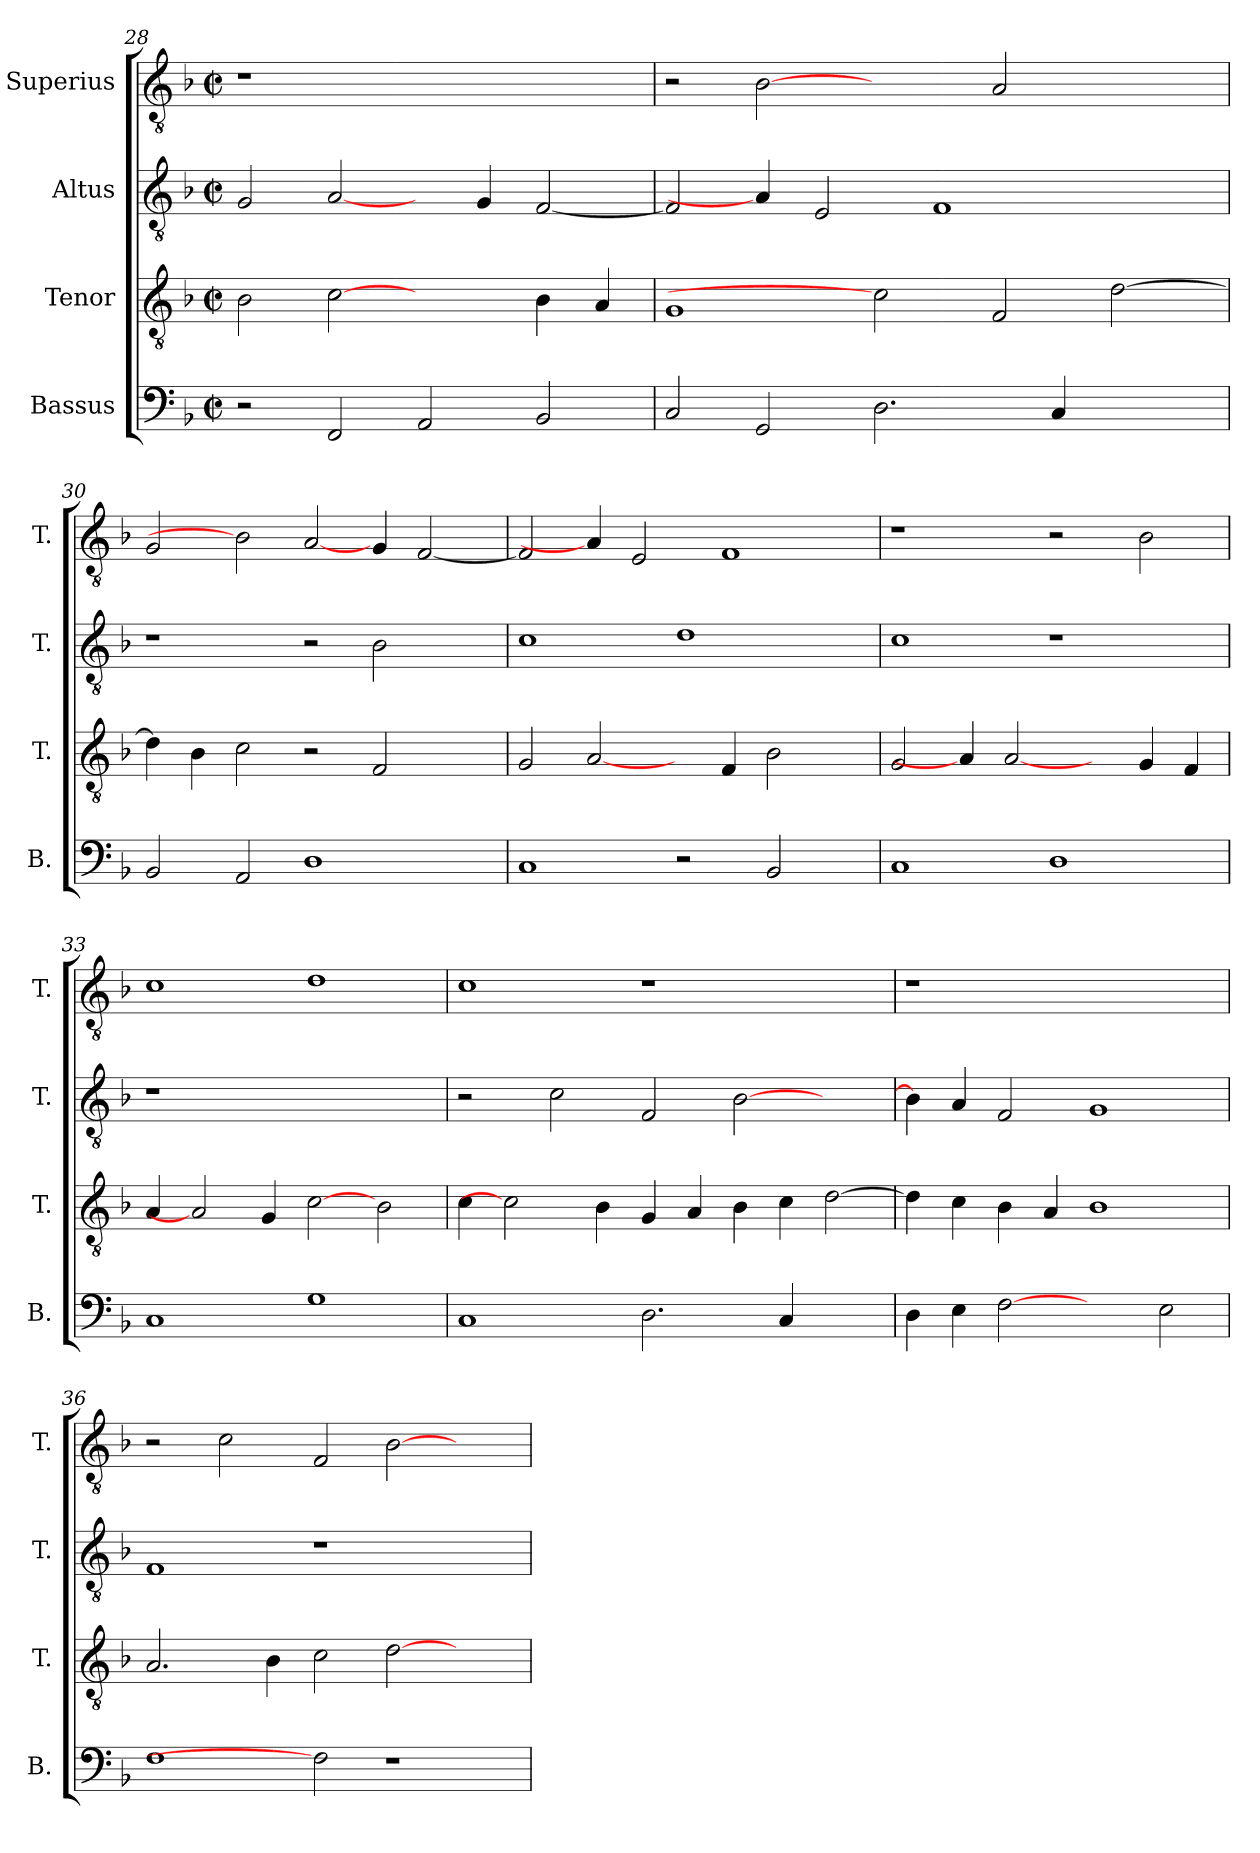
**kern	**kern	**kern	**kern
*part4	*part3	*part2	*part1
*staff4	*staff3	*staff2	*staff1
*I"Bassus	*I"Tenor	*I"Altus	*I"Superius
*I'B.	*I'T.	*I'T.	*I'T.
!!LO:PB:g=z
*clefF4	*clefGv2	*clefGv2	*clefGv2
*	*ITrd7c12	*ITrd7c12	*ITrd7c12
*k[b-]	*k[b-]	*k[b-]	*k[b-]
*F:	*F:	*F:	*F:
*M2/2	*M2/2	*M2/2	*M2/2
*met(c|)	*met(c|)	*met(c|)	*met(c|)
=28	=28	=28	=28
!	!	!	!LO:N:vis=1
2r	2BB-i\	2GGi/	1r
2FFi/	[2Ci	[2AAi/	.
2AAi/	2ryy	4ryy	1ryy
.	.	4GGi/	.
2BB-i/	4BB-i\	[<2FFi/	.
.	4AAi/	.	.
=29	=29	=29	=29
2Ci/	1GGi	2FFi/]	2r
2GGi/	.	4AAi/]	[2BB-i
.	.	2EEi/	.
2.Di\	2Ci]	.	2ryy
.	.	1FFi	.
.	2FFi/	.	2AAi/
4Ci/	.	.	.
2ryy	[>2Di\	.	2ryy
.	.	4ryy	.
=30	=30	=30	=30
2BB-i/	4Di\]	1r	2GGi/
.	4BB-i\	.	.
2AAi/	2Ci\	.	2BB-i]
1Di	2r	2r	[2AAi/
.	2FFi/	2BB-i\	4GGi/
.	.	.	[<2FFi/
4ryy	4ryy	4ryy	.
=31	=31	=31	=31
1Ci	2GGi/	1Ci	2FFi/]
.	[2AAi/	.	4AAi/]
.	.	.	2EEi/
2r	4ryy	1Di	.
.	4FFi/	.	1FFi
2BB-i/	2BB-i\	.	.
4ryy	4ryy	4ryy	.
=32	=32	=32	=32
1Ci	2GGi/	1Ci	1r
.	4AAi/]	.	.
.	[2AAi	.	.
1Di	.	1r	2r
.	4ryy	.	.
.	4GGi/	.	2BB-i\
.	4FFi/	.	.
!!LO:LB:g=z
=33	=33	=33	=33
!	!	!LO:N:vis=1	!
1Ci	4AAi/	1r	1Ci
.	2AAi]	.	.
.	4GGi/	.	.
1Gi	[2Ci	1ryy	1Di
.	2BB-i\	.	.
=34	=34	=34	=34
1Ci	4Ci\	2r	1Ci
.	2Ci]	.	.
.	.	2Ci\	.
.	4BB-i\	.	.
2.Di\	4GGi/	2FFi/	1r
.	4AAi/	.	.
.	4BB-i\	[>2BB-i\	.
4Ci/	4Ci\	.	.
2ryy	[>2Di\	2ryy	2ryy
=35	=35	=35	=35
!	!	!	!LO:N:vis=1
4Di\	4Di\]	4BB-i\]	1r
4Ei\	4Ci\	4AAi/	.
[2Fi	4BB-i\	2FFi/	.
.	4AAi/	.	.
2ryy	1BB-i	1GGi	1ryy
2Ei\	.	.	.
=36	=36	=36	=36
1Fi	2.AAi/	1FFi	2r
.	.	.	2Ci\
.	4BB-i\	.	.
2Fi]	2Ci\	1r	2FFi/
1r	[>2Di\	.	[>2BB-i\
.	2ryy	2ryy	2ryy
=	=	=	=
*-	*-	*-	*-
